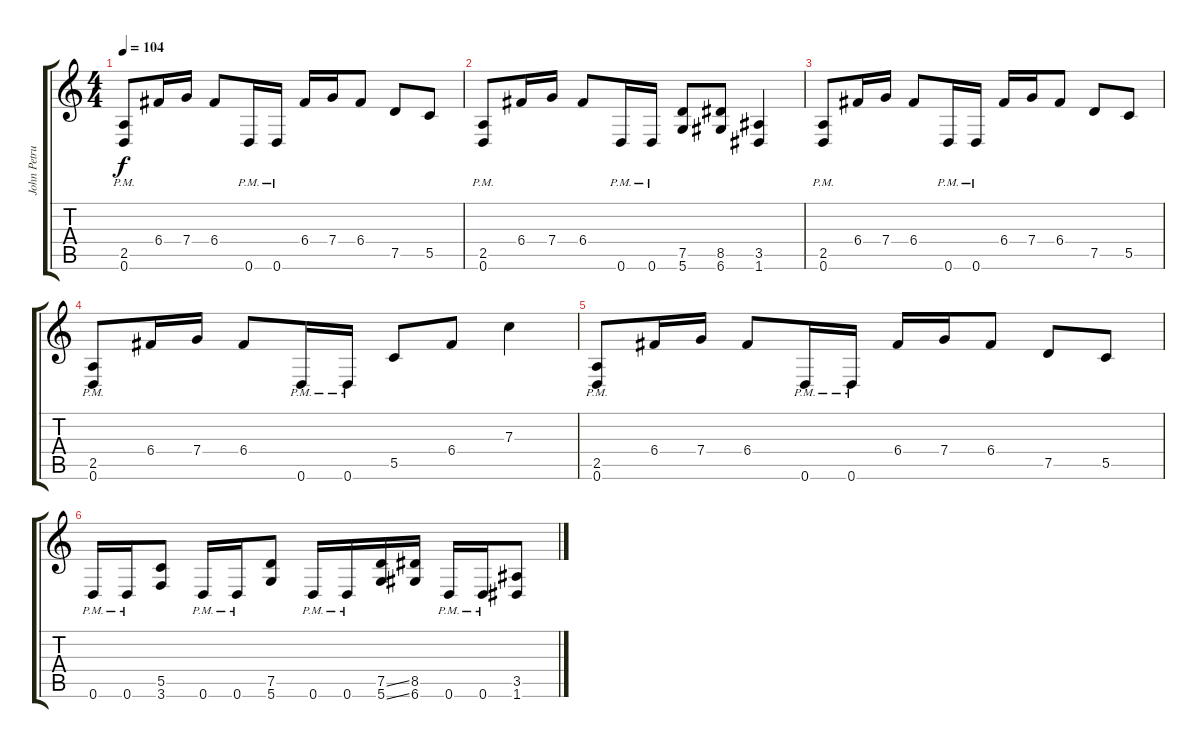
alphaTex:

\track ("John Petrucci Rhythm" "John Petru") {instrument electricguitarjazz}
\staff {score tabs}
\tuning (D4 A3 F3 C3 G2 D2) {hide}
\ts (4 4)
\tempo 104
\clef g2
\ks c
(2.5 0.6{pm}).8{dy f} 6.4.16 7.4.16 6.4.8 0.6{pm}.16 0.6{pm}.16 6.4.16 7.4.16 6.4.8 7.5.8 5.5.8 |
(2.5 0.6{pm}).8 6.4.16 7.4.16 6.4.8 0.6{pm}.16 0.6{pm}.16 (7.5 5.6).8 (8.5 6.6).8 (3.5 1.6).4 |
(2.5 0.6{pm}).8 6.4.16 7.4.16 6.4.8 0.6{pm}.16 0.6{pm}.16 6.4.16 7.4.16 6.4.8 7.5.8 5.5.8 |
(2.5 0.6{pm}).8 6.4.16 7.4.16 6.4.8 0.6{pm}.16 0.6{pm}.16 5.5.8 6.4.8 7.3.4 |
(2.5 0.6{pm}).8 6.4.16 7.4.16 6.4.8 0.6{pm}.16 0.6{pm}.16 6.4.16 7.4.16 6.4.8 7.5.8 5.5.8 |
0.6{pm}.16 0.6{pm}.16 (5.5 3.6).8 0.6{pm}.16 0.6{pm}.16 (7.5 5.6).8 0.6{pm}.16 0.6{pm}.16 (7.5{ss} 5.6{ss}).16 (8.5 6.6).16 0.6{pm}.16 0.6{pm}.16 (3.5 1.6).8
